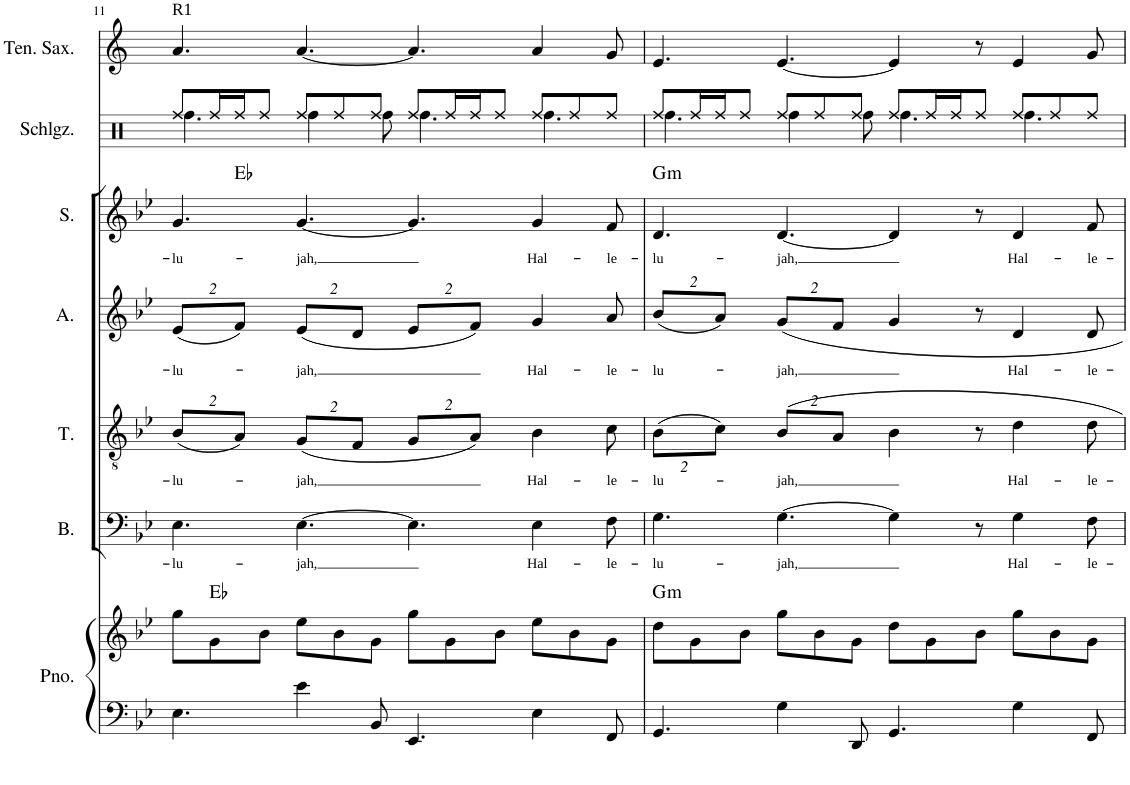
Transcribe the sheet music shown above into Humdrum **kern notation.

**kern	**kern	**harte	**kern	**text	**kern	**text	**kern	**text	**kern	**text	**harte	**kern	**kern
*part7	*part7	*part7	*part6	*part6	*part5	*part5	*part4	*part4	*part3	*part3	*part3	*part2	*part1
*staff8	*staff7	*	*staff6	*staff6	*staff5	*staff5	*staff4	*staff4	*staff3	*staff3	*	*staff2	*staff1
*I"Piano	*	*	*I"Bass	*	*I"Tenor	*	*I"Alto	*	*I"Soprano	*	*	*I"Schlagzeug	*I"Tenor Saxophone
*I'Pno.	*	*	*I'B.	*	*I'T.	*	*I'A.	*	*I'S.	*	*	*I'Schlgz.	*I'Ten. Sax.
!!LO:PB:g=z
*clefF4	*clefG2	*	*clefF4	*	*clefGv2	*	*clefG2	*	*clefG2	*	*	*clefX	*clefG2
*	*	*	*	*	*Trd7c12	*	*	*	*	*	*	*	*Trd1c2
*k[b-e-]	*k[b-e-]	*	*k[b-e-]	*	*k[b-e-]	*	*k[b-e-]	*	*k[b-e-]	*	*	*k[]	*k[]
*M12/8	*M12/8	*	*M12/8	*	*M12/8	*	*M12/8	*	*M12/8	*	*	*M12/8	*M12/8
=11	=11	=11	=11	=11	=11	=11	=11	=11	=11	=11	=11	=11	=11
!	!	!	!	!LO:LY:b	!	!	!	!	!	!	!	!	!
*	*	*	*	*	*Xbrackettup	*	*	*	*	*	*	*	*
!	!	!	!	!	!	!LO:LY:b	!	!	!	!	!	!	!
*	*	*	*	*	*	*	*Xbrackettup	*	*	*	*	*	*
!	!	!	!	!	!	!	!	!	!	!	!	!	!LO:TX:a:t=R1
!	!	!	!	!	!	!	!	!LO:LY:b	!	!LO:LY:b	!	!	!
*	*	*	*	*	*	*	*	*	*^	*	*	*^	*
4.E-\	8gg\L	.	4.E-\	-lu-	(16%3B-/L	-lu-	(16%3e-/L	-lu-	4.g/	8.ryy	-lu-	.	8Rff/L	4.Rff\	4.a/
.	8g\	Eb:maj	.	.	.	.	.	.	.	.	.	.	16Rff/L	.	.
.	.	.	.	.	16%3A/J)	.	16%3f/J)	.	.	1ryy	.	Eb:maj	16Rff/J	.	.
.	8b-\J	.	.	.	.	.	.	.	.	.	.	.	8Rff/J	.	.
!	!	!	!	!LO:LY:b	!	!LO:LY:b	!	!LO:LY:b	!	!	!LO:LY:b	!	!	!	!
4e-\	8ee-\L	.	[>4.E-\	-jah,	(16%3G/L	-jah,	(16%3e-/L	-jah,	[<4.g/	.	-jah,	.	8Rff/L	4Rff\	[<4.a/
.	8b-\	.	.	.	.	.	.	.	.	.	.	.	8Rff/	.	.
.	.	.	.	.	16%3F/J	.	16%3d/J	.	.	.	.	.	.	.	.
8BB-/	8g\J	.	.	.	.	.	.	.	.	.	.	.	8Rff/J	8Rff\	.
4.EE-/	8gg\L	.	4.E-\]	.	16%3G/L	.	16%3e-/L	.	4.g/]	.	.	.	8Rff/L	4.Rff\	4.a/]
.	8g\	.	.	.	.	.	.	.	.	.	.	.	16Rff/L	.	.
.	.	.	.	.	16%3A/J)	.	16%3f/J)	.	.	.	.	.	16Rff/J	.	.
.	8b-\J	.	.	.	.	.	.	.	.	.	.	.	8Rff/J	.	.
!	!	!	!	!LO:LY:b	!	!LO:LY:b	!	!LO:LY:b	!	!	!LO:LY:b	!	!	!	!
4E-\	8ee-\L	.	4E-\	Hal-	4B-\	Hal-	4g/	Hal-	4g/	.	Hal-	.	8Rff/L	4.Rff\	4a/
.	.	.	.	.	.	.	.	.	.	4ryy	.	.	.	.	.
.	8b-\	.	.	.	.	.	.	.	.	.	.	.	8Rff/	.	.
!	!	!	!	!LO:LY:b	!	!LO:LY:b	!	!LO:LY:b	!	!	!LO:LY:b	!	!	!	!
8FF/	8g\J	.	8F\	-le-	8c\	-le-	8a/	-le-	8f/	.	-le-	.	8Rff/J	.	8g/
.	.	.	.	.	.	.	.	.	.	16ryy	.	.	.	.	.
=12	=12	=12	=12	=12	=12	=12	=12	=12	=12	=12	=12	=12	=12	=12	=12
!	!	!LO:H:kt=m	!	!LO:LY:b	!	!LO:LY:b	!	!LO:LY:b	!	!	!LO:LY:b	!LO:H:kt=m	!	!	!
*	*	*	*	*	*	*	*	*	*v	*v	*	*	*	*	*
4.GG/	8dd\L	G:min	4.G\	-lu-	(16%3B-\L	-lu-	(16%3b-/L	-lu-	4.d/	-lu-	G:min	8Rff/L	4.Rff\	4.e/
.	8g\	.	.	.	.	.	.	.	.	.	.	16Rff/L	.	.
.	.	.	.	.	16%3c\J)	.	16%3a/J)	.	.	.	.	16Rff/J	.	.
.	8b-\J	.	.	.	.	.	.	.	.	.	.	8Rff/J	.	.
!	!	!	!	!LO:LY:b	!	!LO:LY:b	!	!LO:LY:b	!	!LO:LY:b	!	!	!	!
4G\	8gg\L	.	[>4.G\	-jah,	16%3B-/L	-jah,	16%3g/L	-jah,	[<4.d/	-jah,	.	8Rff/L	4Rff\	[<4.e/
.	8b-\	.	.	.	.	.	.	.	.	.	.	8Rff/	.	.
.	.	.	.	.	16%3A/J	.	16%3f/J	.	.	.	.	.	.	.
8DD/	8g\J	.	.	.	.	.	.	.	.	.	.	8Rff/J	8Rff\	.
4.GG/	8dd\L	.	4G\]	.	4B-\	.	4g/	.	4d/]	.	.	8Rff/L	4.Rff\	4e/]
.	8g\	.	.	.	.	.	.	.	.	.	.	16Rff/L	.	.
.	.	.	.	.	.	.	.	.	.	.	.	16Rff/J	.	.
.	8b-\J	.	8r	.	8r	.	8r	.	8r	.	.	8Rff/J	.	8r
!	!	!	!	!LO:LY:b	!	!LO:LY:b	!	!LO:LY:b	!	!LO:LY:b	!	!	!	!
4G\	8gg\L	.	4G\	Hal-	4d\	Hal-	4d/	Hal-	4d/	Hal-	.	8Rff/L	4.Rff\	4e/
.	8b-\	.	.	.	.	.	.	.	.	.	.	8Rff/	.	.
!	!	!	!	!LO:LY:b	!	!LO:LY:b	!	!LO:LY:b	!	!LO:LY:b	!	!	!	!
8FF/	8g\J	.	8F\	-le-	8d\	-le-	8d/	-le-	8f/	-le-	.	8Rff/J	.	8g/
*	*	*	*	*	*	*	*	*	*	*	*	*v	*v	*
=	=	=	=	=	=	=	=	=	=	=	=	=	=
*-	*-	*-	*-	*-	*-	*-	*-	*-	*-	*-	*-	*-	*-
